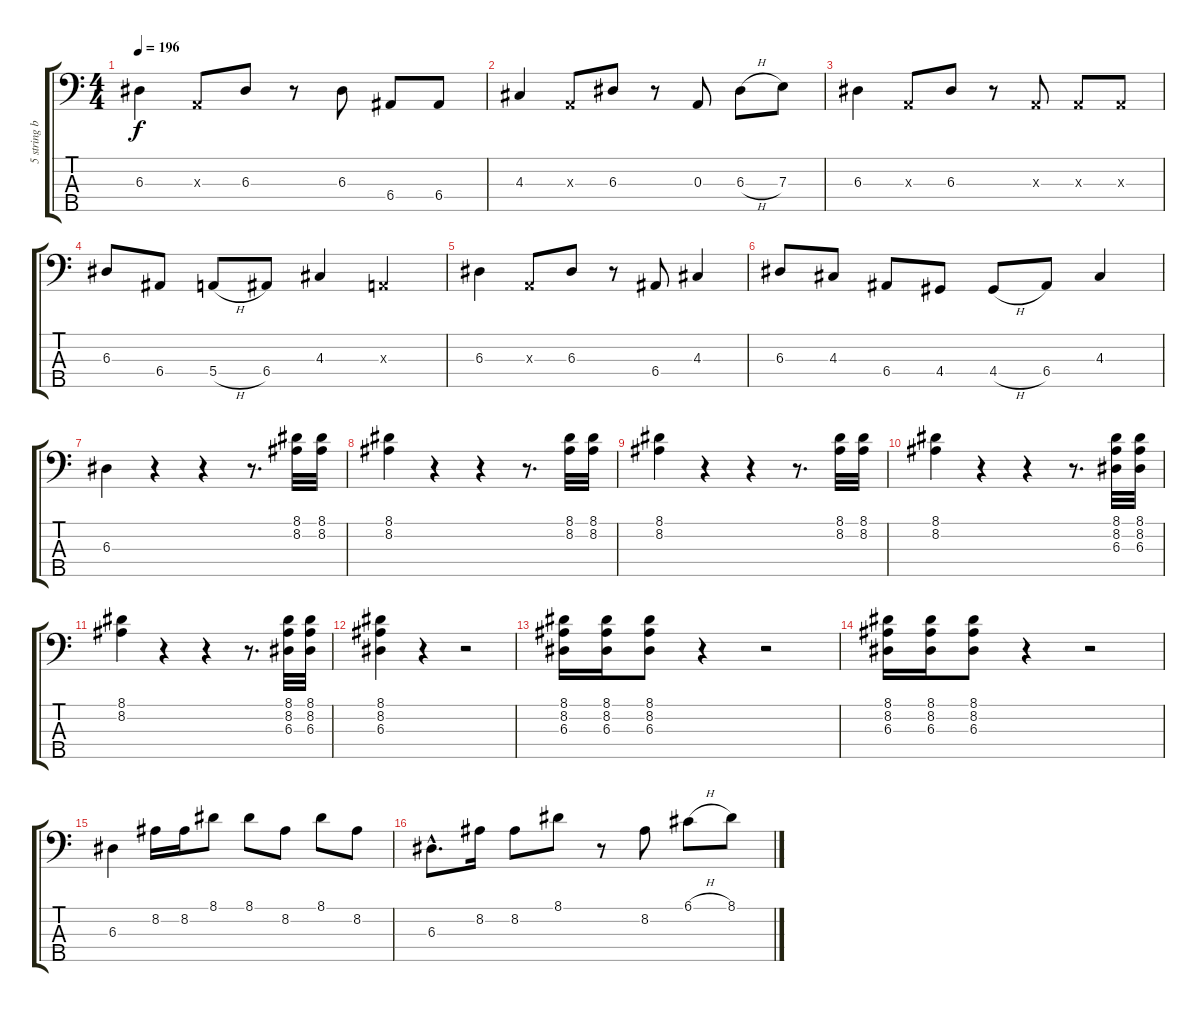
\track ("5 string bass" "5 string b") {instrument slapbass2}
\staff {score tabs}
\tuning (G2 D2 A1 E1 B0) {hide}
\ts (4 4)
\tempo 196
\clef f4
\ks c
6.3.4{dy f} 0.3{x}.8 6.3.8 r.8 6.3.8 6.4.8 6.4.8 |
4.3.4 0.3{x}.8 6.3.8 r.8 0.3.8 6.3{h}.8 7.3.8 |
6.3.4 0.3{x}.8 6.3.8 r.8 0.3{x}.8 0.3{x}.8 0.3{x}.8 |
6.3.8 6.4.8 5.4{h}.8 6.4.8 4.3.4 0.3{x}.4 |
6.3.4 0.3{x}.8 6.3.8 r.8 6.4.8 4.3.4 |
6.3.8 4.3.8 6.4.8 4.4.8 4.4{h}.8 6.4.8 4.3.4 |
6.3.4 r.4 r.4 r.8{d} (8.1 8.2).32 (8.1 8.2).32 |
(8.1 8.2).4 r.4 r.4 r.8{d} (8.1 8.2).32 (8.1 8.2).32 |
(8.1 8.2).4 r.4 r.4 r.8{d} (8.1 8.2).32 (8.1 8.2).32 |
(8.1 8.2).4 r.4 r.4 r.8{d} (8.1 8.2 6.3).32 (8.1 8.2 6.3).32 |
(8.1 8.2).4 r.4 r.4 r.8{d} (8.1 8.2 6.3).32 (8.1 8.2 6.3).32 |
(8.1 8.2 6.3).4 r.4 r.2 |
(8.1 8.2 6.3).16 (8.1 8.2 6.3).16 (8.1 8.2 6.3).8 r.4 r.2 |
(8.1 8.2 6.3).16 (8.1 8.2 6.3).16 (8.1 8.2 6.3).8 r.4 r.2 |
6.3.4 8.2.16 8.2.16 8.1.8 8.1.8 8.2.8 8.1.8 8.2.8 |
6.3{hac}.8{d} 8.2.16 8.2.8 8.1.8 r.8 8.2.8 6.1{h}.8 8.1.8
